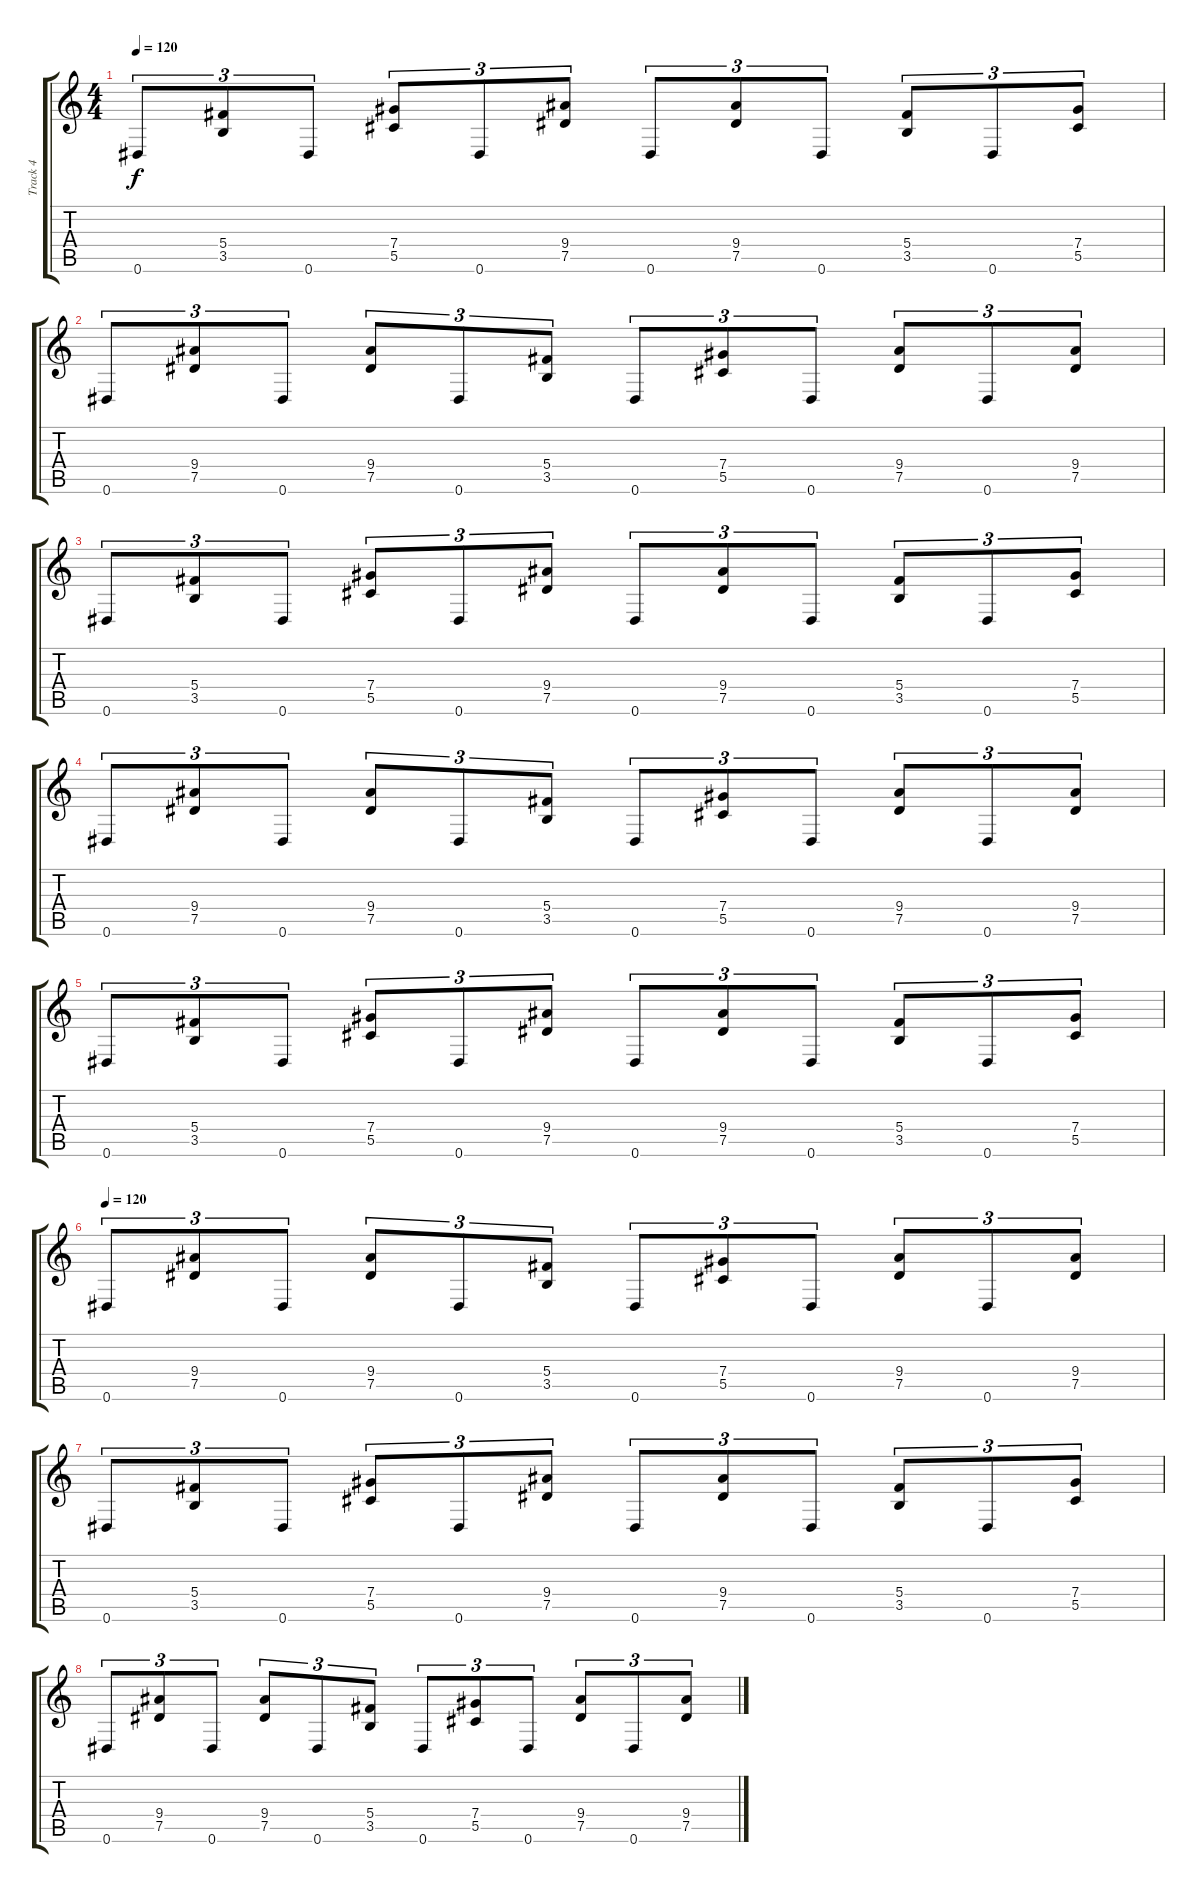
\track ("Track 4" "Track 4") {instrument distortionguitar}
\staff {score tabs}
\tuning (Eb4 Bb3 Gb3 Db3 Ab2 Eb2) {hide}
\ts (4 4)
\tempo 120
\clef g2
\ks c
0.6.8{tu (3 2) dy f} (5.4 3.5).8{tu (3 2)} 0.6.8{tu (3 2)} (7.4 5.5).8{tu (3 2)} 0.6.8{tu (3 2)} (9.4 7.5).8{tu (3 2)} 0.6.8{tu (3 2)} (9.4 7.5).8{tu (3 2)} 0.6.8{tu (3 2)} (5.4 3.5).8{tu (3 2)} 0.6.8{tu (3 2)} (7.4 5.5).8{tu (3 2)} |
0.6.8{tu (3 2)} (9.4 7.5).8{tu (3 2)} 0.6.8{tu (3 2)} (9.4 7.5).8{tu (3 2)} 0.6.8{tu (3 2)} (5.4 3.5).8{tu (3 2)} 0.6.8{tu (3 2)} (7.4 5.5).8{tu (3 2)} 0.6.8{tu (3 2)} (9.4 7.5).8{tu (3 2)} 0.6.8{tu (3 2)} (9.4 7.5).8{tu (3 2)} |
0.6.8{tu (3 2)} (5.4 3.5).8{tu (3 2)} 0.6.8{tu (3 2)} (7.4 5.5).8{tu (3 2)} 0.6.8{tu (3 2)} (9.4 7.5).8{tu (3 2)} 0.6.8{tu (3 2)} (9.4 7.5).8{tu (3 2)} 0.6.8{tu (3 2)} (5.4 3.5).8{tu (3 2)} 0.6.8{tu (3 2)} (7.4 5.5).8{tu (3 2)} |
0.6.8{tu (3 2)} (9.4 7.5).8{tu (3 2)} 0.6.8{tu (3 2)} (9.4 7.5).8{tu (3 2)} 0.6.8{tu (3 2)} (5.4 3.5).8{tu (3 2)} 0.6.8{tu (3 2)} (7.4 5.5).8{tu (3 2)} 0.6.8{tu (3 2)} (9.4 7.5).8{tu (3 2)} 0.6.8{tu (3 2)} (9.4 7.5).8{tu (3 2)} |
0.6.8{tu (3 2)} (5.4 3.5).8{tu (3 2)} 0.6.8{tu (3 2)} (7.4 5.5).8{tu (3 2)} 0.6.8{tu (3 2)} (9.4 7.5).8{tu (3 2)} 0.6.8{tu (3 2)} (9.4 7.5).8{tu (3 2)} 0.6.8{tu (3 2)} (5.4 3.5).8{tu (3 2)} 0.6.8{tu (3 2)} (7.4 5.5).8{tu (3 2)} |
\tempo 120
0.6.8{tu (3 2)} (9.4 7.5).8{tu (3 2)} 0.6.8{tu (3 2)} (9.4 7.5).8{tu (3 2)} 0.6.8{tu (3 2)} (5.4 3.5).8{tu (3 2)} 0.6.8{tu (3 2)} (7.4 5.5).8{tu (3 2)} 0.6.8{tu (3 2)} (9.4 7.5).8{tu (3 2)} 0.6.8{tu (3 2)} (9.4 7.5).8{tu (3 2)} |
0.6.8{tu (3 2)} (5.4 3.5).8{tu (3 2)} 0.6.8{tu (3 2)} (7.4 5.5).8{tu (3 2)} 0.6.8{tu (3 2)} (9.4 7.5).8{tu (3 2)} 0.6.8{tu (3 2)} (9.4 7.5).8{tu (3 2)} 0.6.8{tu (3 2)} (5.4 3.5).8{tu (3 2)} 0.6.8{tu (3 2)} (7.4 5.5).8{tu (3 2)} |
0.6.8{tu (3 2)} (9.4 7.5).8{tu (3 2)} 0.6.8{tu (3 2)} (9.4 7.5).8{tu (3 2)} 0.6.8{tu (3 2)} (5.4 3.5).8{tu (3 2)} 0.6.8{tu (3 2)} (7.4 5.5).8{tu (3 2)} 0.6.8{tu (3 2)} (9.4 7.5).8{tu (3 2)} 0.6.8{tu (3 2)} (9.4 7.5).8{tu (3 2)}
